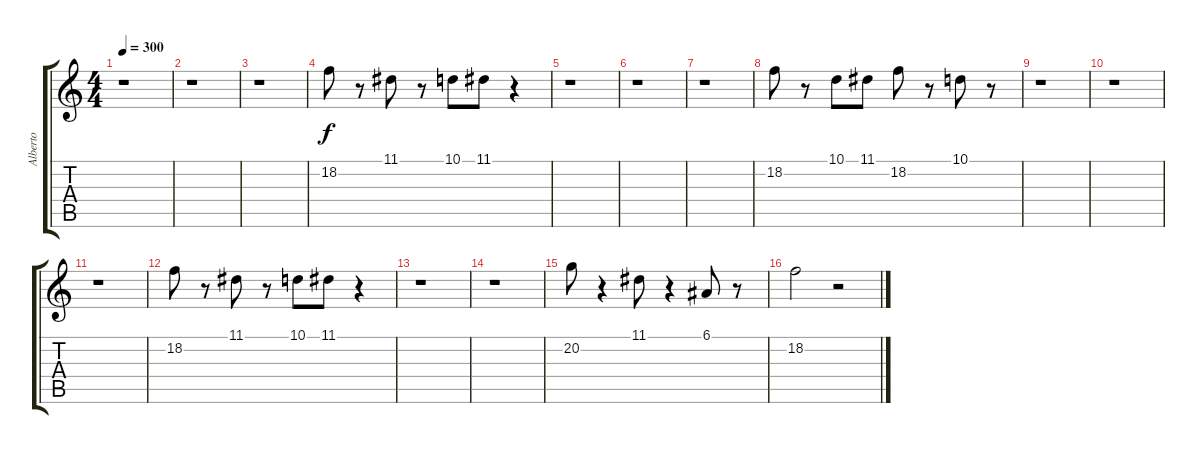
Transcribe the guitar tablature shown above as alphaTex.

\track ("Alberto" "Alberto") {instrument trumpet}
\staff {score tabs}
\tuning (E4 B3 G3 D3 A2 E2) {hide}
\ts (4 4)
\tempo 300
\clef g2
\ks c
r.1{dy f} |
r.1 |
r.1 |
18.2.8 r.8 11.1.8 r.8 10.1.8 11.1.8 r.4 |
r.1 |
r.1 |
r.1 |
18.2.8 r.8 10.1.8 11.1.8 18.2.8 r.8 10.1.8 r.8 |
r.1 |
r.1 |
r.1 |
18.2.8 r.8 11.1.8 r.8 10.1.8 11.1.8 r.4 |
r.1 |
r.1 |
20.2.8 r.4 11.1.8 r.4 6.1.8 r.8 |
18.2.2 r.2
